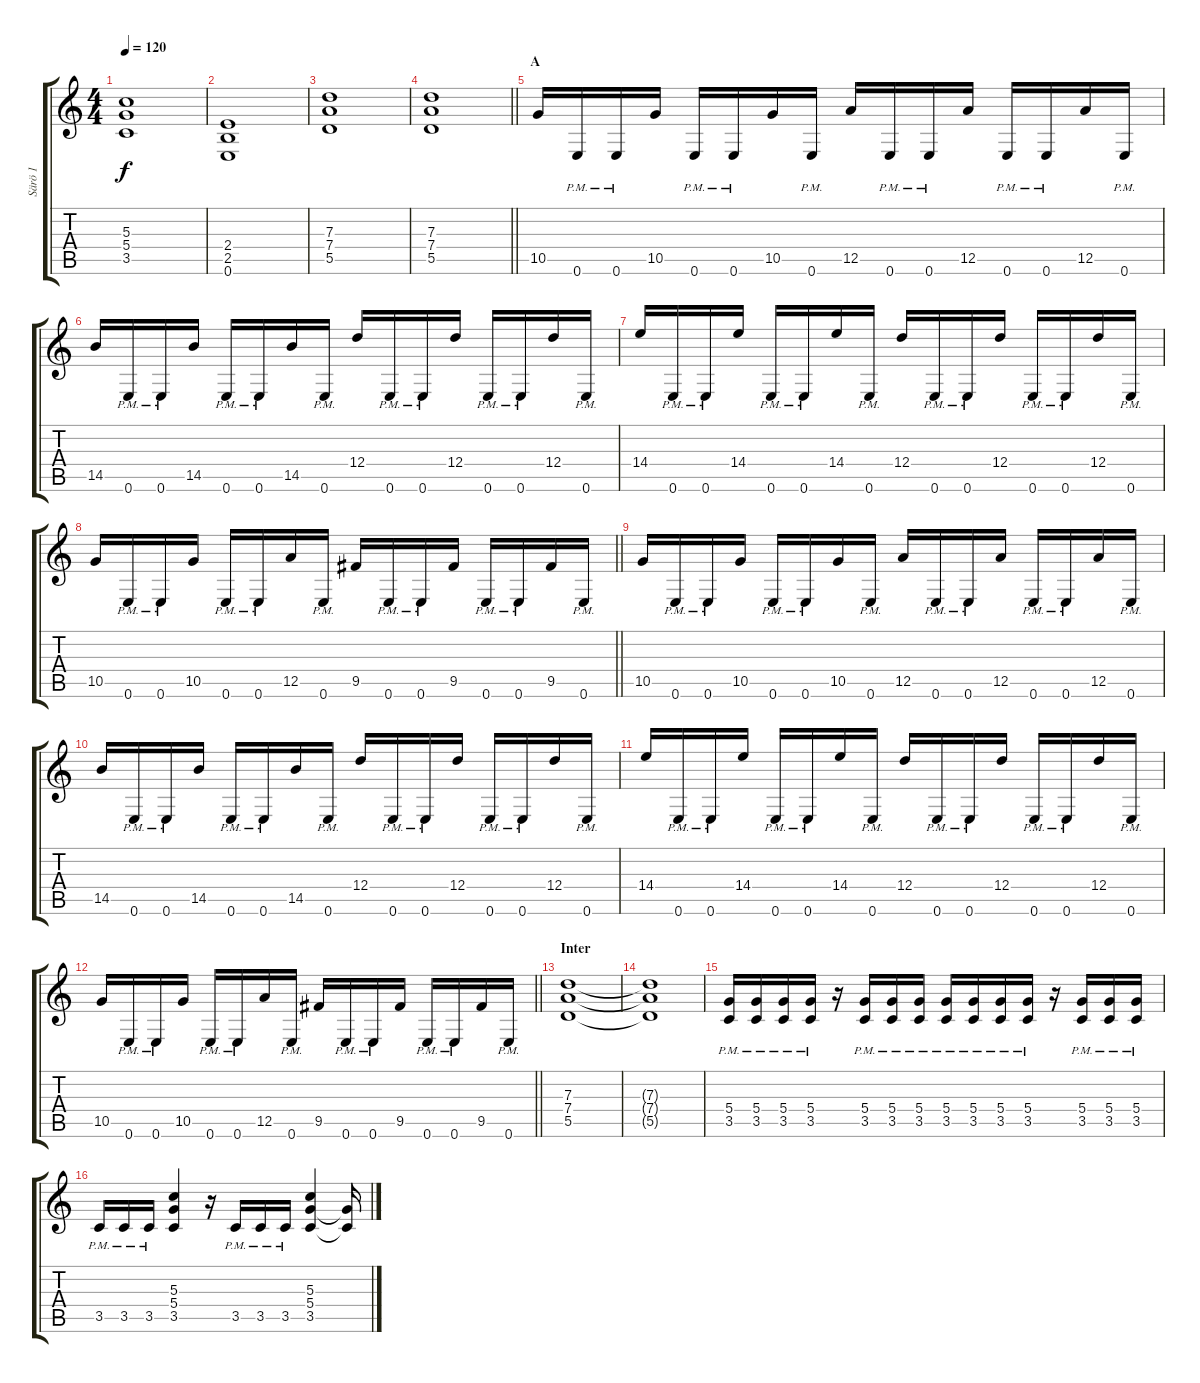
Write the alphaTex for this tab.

\track ("Särö 1" "Särö 1") {instrument distortionguitar}
\staff {score tabs}
\tuning (E4 B3 G3 D3 A2 E2) {hide}
\ts (4 4)
\tempo 120
\clef g2
\ks c
(5.3 5.4 3.5).1{dy f} |
(2.4 2.5 0.6).1 |
(7.3 7.4 5.5).1 |
\barLineRight lightlight
(7.3 7.4 5.5).1 |
\section ("" "A")
10.5.16 0.6{pm}.16 0.6{pm}.16 10.5.16 0.6{pm}.16 0.6{pm}.16 10.5.16 0.6{pm}.16 12.5.16 0.6{pm}.16 0.6{pm}.16 12.5.16 0.6{pm}.16 0.6{pm}.16 12.5.16 0.6{pm}.16 |
14.5.16 0.6{pm}.16 0.6{pm}.16 14.5.16 0.6{pm}.16 0.6{pm}.16 14.5.16 0.6{pm}.16 12.4.16 0.6{pm}.16 0.6{pm}.16 12.4.16 0.6{pm}.16 0.6{pm}.16 12.4.16 0.6{pm}.16 |
14.4.16 0.6{pm}.16 0.6{pm}.16 14.4.16 0.6{pm}.16 0.6{pm}.16 14.4.16 0.6{pm}.16 12.4.16 0.6{pm}.16 0.6{pm}.16 12.4.16 0.6{pm}.16 0.6{pm}.16 12.4.16 0.6{pm}.16 |
\barLineRight lightlight
10.5.16 0.6{pm}.16 0.6{pm}.16 10.5.16 0.6{pm}.16 0.6{pm}.16 12.5.16 0.6{pm}.16 9.5.16 0.6{pm}.16 0.6{pm}.16 9.5.16 0.6{pm}.16 0.6{pm}.16 9.5.16 0.6{pm}.16 |
10.5.16 0.6{pm}.16 0.6{pm}.16 10.5.16 0.6{pm}.16 0.6{pm}.16 10.5.16 0.6{pm}.16 12.5.16 0.6{pm}.16 0.6{pm}.16 12.5.16 0.6{pm}.16 0.6{pm}.16 12.5.16 0.6{pm}.16 |
14.5.16 0.6{pm}.16 0.6{pm}.16 14.5.16 0.6{pm}.16 0.6{pm}.16 14.5.16 0.6{pm}.16 12.4.16 0.6{pm}.16 0.6{pm}.16 12.4.16 0.6{pm}.16 0.6{pm}.16 12.4.16 0.6{pm}.16 |
14.4.16 0.6{pm}.16 0.6{pm}.16 14.4.16 0.6{pm}.16 0.6{pm}.16 14.4.16 0.6{pm}.16 12.4.16 0.6{pm}.16 0.6{pm}.16 12.4.16 0.6{pm}.16 0.6{pm}.16 12.4.16 0.6{pm}.16 |
\barLineRight lightlight
10.5.16 0.6{pm}.16 0.6{pm}.16 10.5.16 0.6{pm}.16 0.6{pm}.16 12.5.16 0.6{pm}.16 9.5.16 0.6{pm}.16 0.6{pm}.16 9.5.16 0.6{pm}.16 0.6{pm}.16 9.5.16 0.6{pm}.16 |
\section ("" "Inter")
(7.3 7.4 5.5).1 |
(7.3{t} 7.4{t} 5.5{t}).1 |
(5.4{pm} 3.5{pm}).16 (5.4{pm} 3.5{pm}).16 (5.4{pm} 3.5{pm}).16 (5.4{pm} 3.5{pm}).16 r.16 (5.4{pm} 3.5{pm}).16 (5.4{pm} 3.5{pm}).16 (5.4{pm} 3.5{pm}).16 (5.4{pm} 3.5{pm}).16 (5.4{pm} 3.5{pm}).16 (5.4{pm} 3.5{pm}).16 (5.4{pm} 3.5{pm}).16 r.16 (5.4{pm} 3.5{pm}).16 (5.4{pm} 3.5{pm}).16 (5.4{pm} 3.5{pm}).16 |
3.5{pm}.16 3.5{pm}.16 3.5{pm}.16 (5.3 5.4 3.5).4 r.16 3.5{pm}.16 3.5{pm}.16 3.5{pm}.16 (5.3 5.4 3.5).4 (5.4{t} 3.5{t}).16
